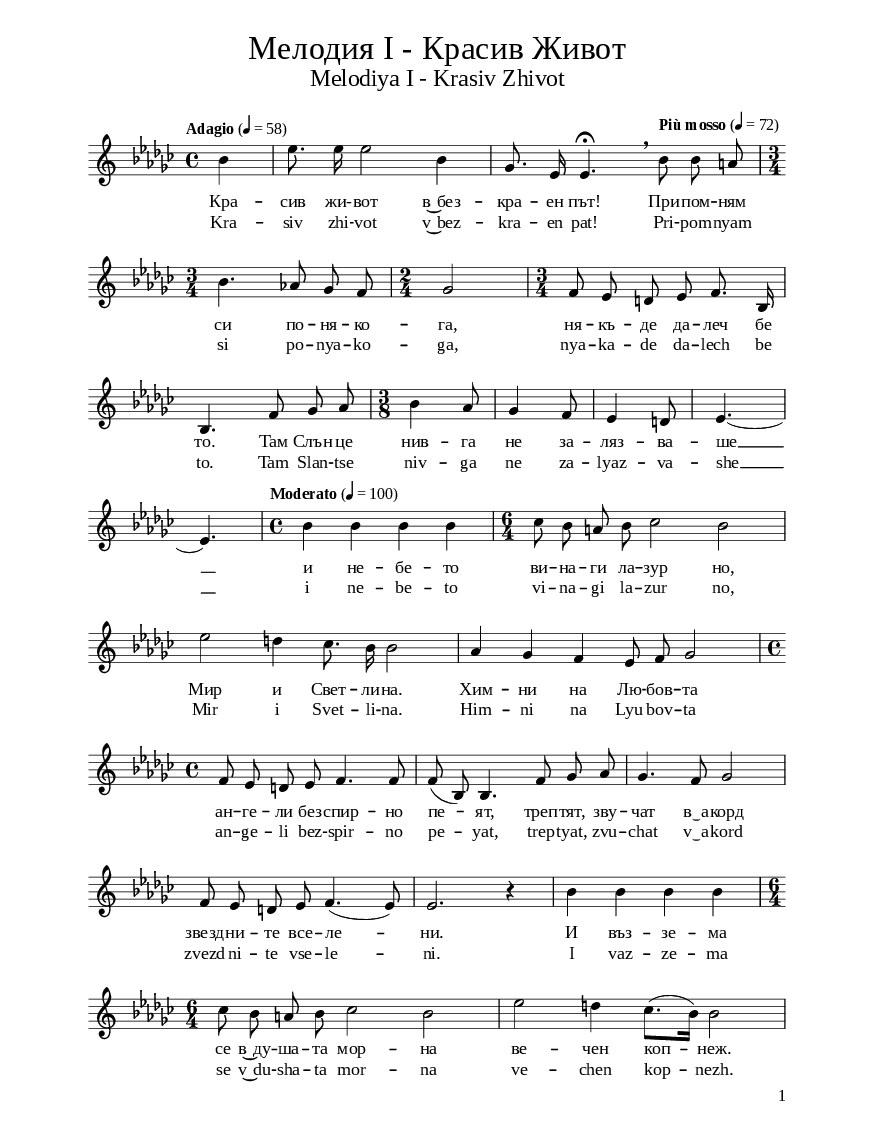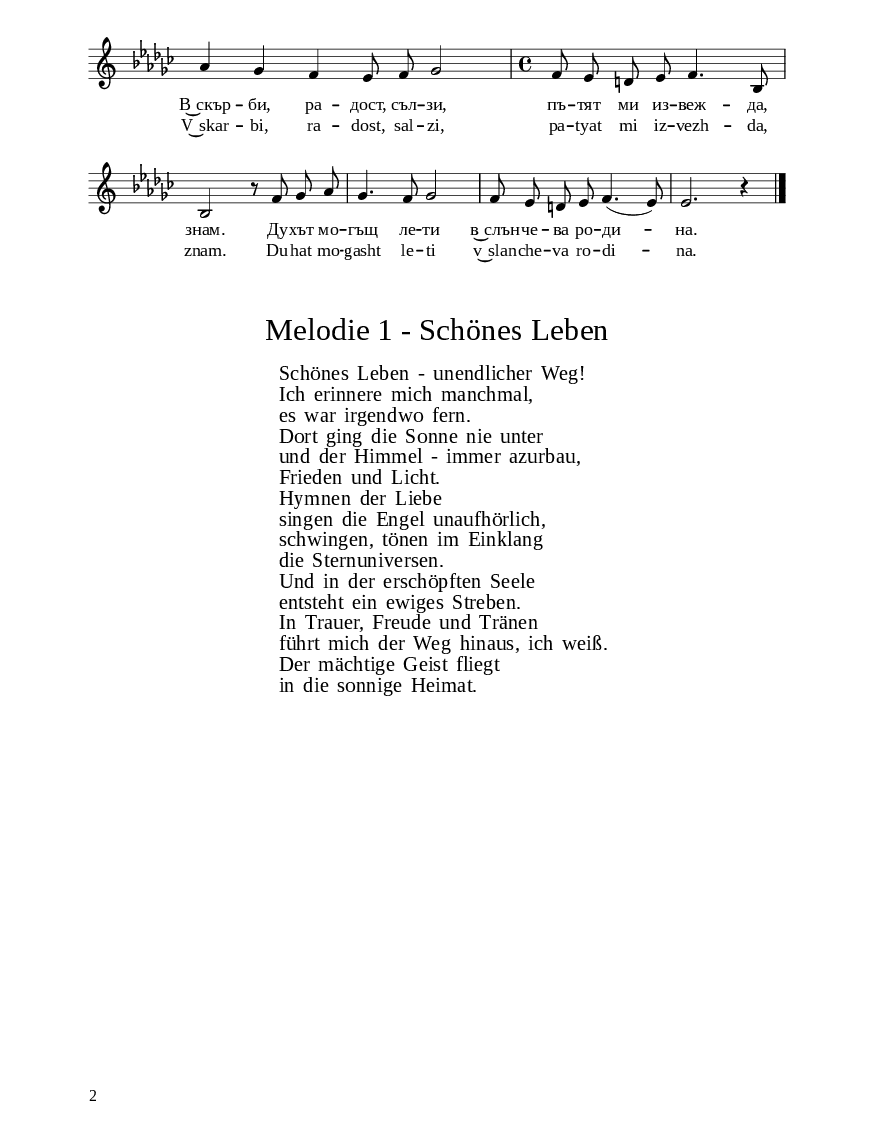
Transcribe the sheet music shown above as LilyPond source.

\version "2.24.0"

% include paper part and global functions
\include "include/globals.ily"

\bookpart {
  \include "include/bookpart-paper.ily"
  \score {
    \include "include/score-layout.ily"

    \new Voice \absolute {
      \clef treble
      \key ges \major
      \time 4/4
      \tempoFunc "Adagio" 4 "58"
      \autoBeamOff
      \partial 4
      bes'4 | % 1
      es''8.  es''16  es''2  bes'4 | % 2
      ges'8.  es'16  es'4. ^\fermata \tempoFunc "Più mosso" 4 "72" \breathe bes'8
      bes'8
      a'8 \break | % 3
      \time 3/4  | % 3
      bes'4.  aes'!8  ges'8  f'8 | % 4
      \time 2/4  | % 4
      ges'2 | % 5
      \time 3/4  | % 5
      f'8  es'8  d'8  es'8  f'8.
      bes16 \break | % 6
      bes4.  f'8  ges'8  as'8 | % 7
      \time 3/8  | % 7
      bes'4  as'8 | % 8
      ges'4  f'8 | % 9
      es'4  d'8 |
      es'4. ~  \break | % 11
      es'4.  | % 12
      \time 4/4  | % 12
      \tempoFunc "Moderato" 4 "100"
      bes'4  bes'4  bes'4  bes'4 | % 13
      \time 6/4  | % 13
      ces''8  bes'8  a'8  bes'8
      ces''2  bes'2 | \break % 14 
      es''2 d''4  ces''8.  bes'16
      bes'2 | % 15
      as'4  ges'4  f'4  es'8  f'8
      ges'2 \break | % 16
      \time 4/4  | % 16
      f'8  es'8  d'8  es'8  f'4.
      f'8 | % 17
      f'8 (  bes8 )  bes4.  f'8  ges'8
      as'8 | % 18
      ges'4.  f'8  ges'2 | \break % 19
      f'8  es'8  d'8  es'8  f'4. (
      es'8 ) |
      es'2. r4 | % 21
      bes'4  bes'4  bes'4  bes'4 \break | % 22
      \time 6/4  | % 22
      ces''8  bes'8  a'8  bes'8
      ces''2  bes'2 | % 23
      es''2  d''4  ces''8. (  [bes'16]
      )  bes'2 \break | % 24
      as'4  ges'4  f'4  es'8  f'8
      ges'2 | % 25
      \time 4/4  | % 25
      f'8  es'8  d'8  es'8  f'4.
      bes8 \break | % 26
      bes2 r8  f'8  ges'8  as'8 | % 27
      ges'4.  f'8  ges'2 | % 28
      f'8  es'8  d'8  es'8  f'4. (
      es'8 ) | % 29
      es'2. r4 \bar "|."

    }

    \addlyrics {
      Кра -- сив жи- -- вот в~без -- кра --
      ен път! При -- пом -- ням си по --
      ня -- ко -- га, ня -- къ -- де да --
      леч бе то. Там Слън -- це нив --
      га не за -- ляз -- ва -- ше __  и
      не -- бе -- то ви -- на -- ги ла --
      зур но, Мир и Свет -- ли -- на.
      Хим -- ни на Лю -- бов -- та ан --
      ге -- ли без -- спир -- но пе --
      ят, треп -- тят, зву -- чат в‿а --
      корд звезд -- ни -- те все -- ле
      -- ни. И въз -- зе -- ма се
      в~ду -- ша -- та мор -- на ве --
      чен коп -- неж. В~скър -- би,
      ра -- дост, съл -- зи, пъ -- тят ми
      из -- веж -- да, знам.  Ду -- хът мо --
      гъщ ле -- ти в~слън -- че -- ва ро
      -- ди  -- на.}
      \addlyrics {
        Kra -- siv zhi -- vot v~bez -- kra --
        en pat! Pri -- pom -- nyam si po --
        nya -- ko -- ga, nya -- ka -- de da --
        lech be to. Tam Slan -- tse niv --
        ga ne za -- lyaz -- va -- she __ i
        ne -- be -- to vi -- na -- gi la --
        zur no, Mir i Svet -- li -- na.
        Him -- ni na Lyu -- bov -- ta an --
        ge -- li bez -- spir -- no pe --
        yat, trep -- tyat, zvu -- chat v‿a --
        kord zvezd -- ni -- te vse -- le
        -- ni. I vaz -- ze -- ma se
        v~du -- sha -- ta mor -- na ve --
        chen kop -- nezh. V~skar -- bi,
        ra -- dost, sal -- zi, pa -- tyat mi
        iz -- vezh -- da, znam. Du -- hat mo --
        gasht le -- ti v~slan -- che -- va ro
        -- di  -- na.}

        \header {
          title = \titleFunc "Мелодия I - Красив Живот" "Melodiya I - Krasiv Zhivot"
        }

        \midi{}

      } % score


      \markup \empty-one
      % include foreign translation(s) of the song
      \version "2.24.0"

\markup \fill-line { \fontsize #deTitleFontSize "Melodie 1 - Schönes Leben" }
\markup \null
\markup \null
\markup \fontsize #deCoupletFontSize {
  \hspace #17
  \override #`(baseline-skip . ,deCoupletBaselineSkip)

  \column {

\line { " "Schönes Leben - unendlicher Weg!}

\line { " "Ich erinnere mich manchmal,}

\line { " "es war irgendwo fern.}

\line { " "Dort ging die Sonne nie unter }

\line { " "und der Himmel - immer azurbau,}

\line { " "Frieden und Licht.}

\line { " "Hymnen der Liebe}

\line { " "singen die Engel unaufhörlich,}

\line { " "schwingen, tönen im Einklang }

\line { " "die Sternuniversen. }


\line { " "Und in der erschöpften Seele}

\line { " "entsteht ein ewiges Streben.}

\line { " "In Trauer, Freude und Tränen}

\line { " "führt mich der Weg hinaus, ich weiß.}

\line { " "Der mächtige Geist fliegt}

\line { " "in die sonnige Heimat.}

  }
}


    } % bookpart

    % Più mosso
    %
